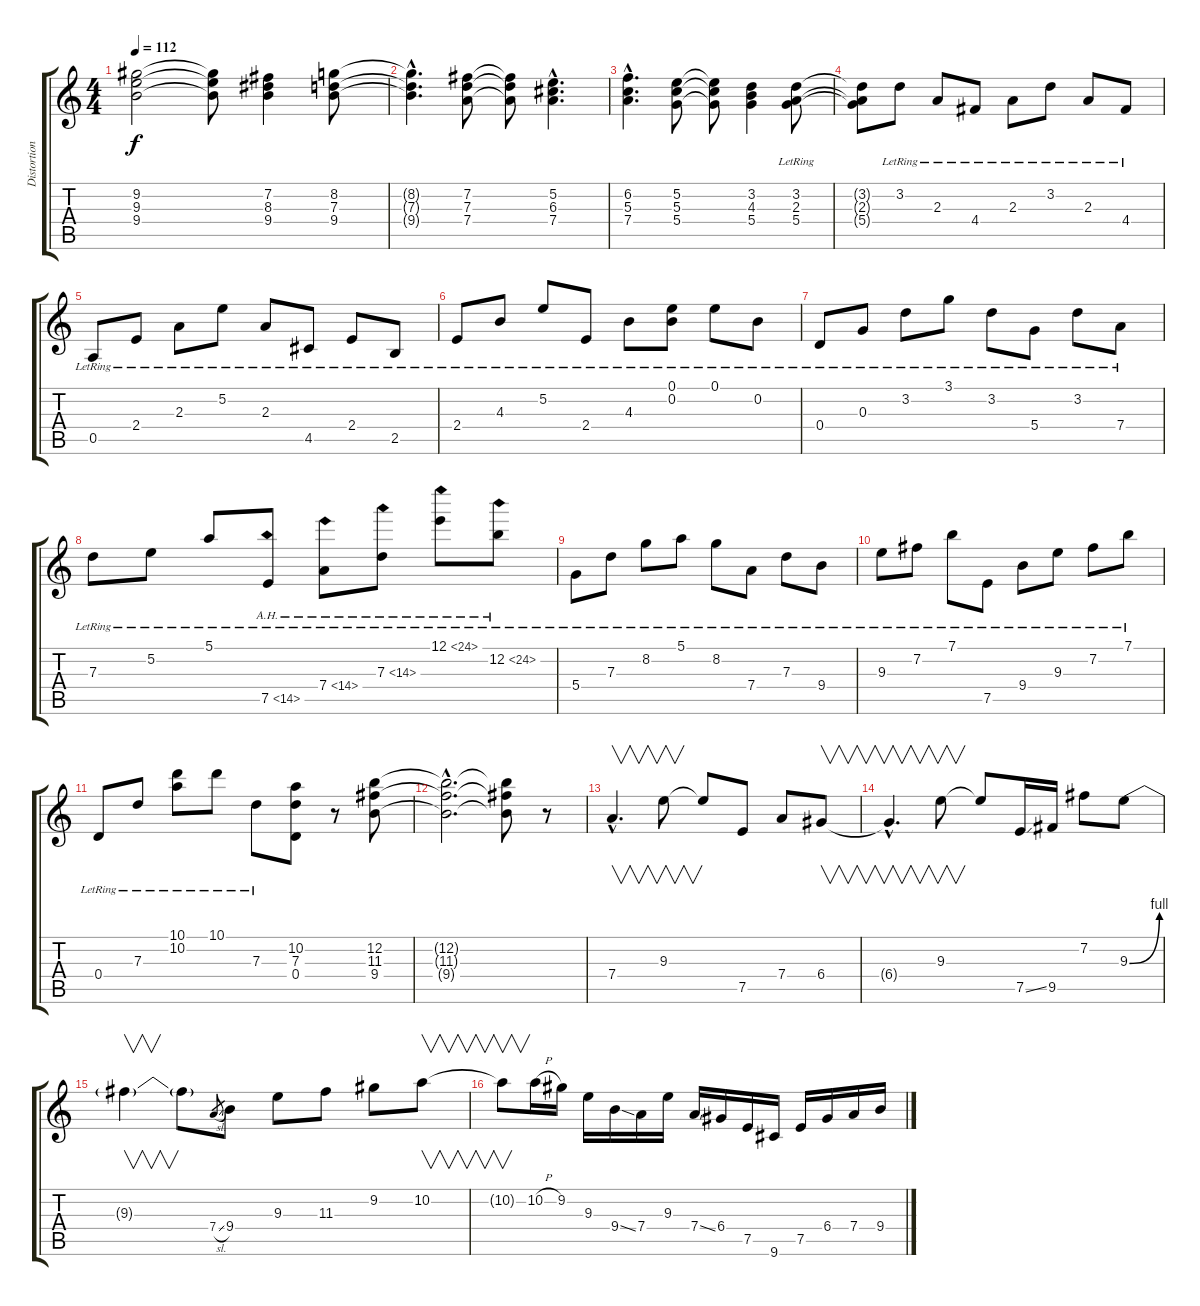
\track ("Distortion Guitar" "Distortion") {instrument distortionguitar}
\staff {score tabs}
\tuning (E4 B3 G3 D3 A2 E2) {hide}
\ts (4 4)
\tempo 112
\clef g2
\ks c
(9.2 9.3 9.4).2{dy f} (9.2{t} 9.3{t} 9.4{t}).8 (7.2 8.3 9.4).4 (8.2 7.3 9.4).8 |
(8.2{hac t} 7.3{hac t} 9.4{hac t}).4{d} (7.2 7.3 7.4).8 (7.2{t} 7.3{t} 7.4{t}).8 (5.2{hac} 6.3{hac} 7.4{hac}).4{d} |
(6.2{hac} 5.3{hac} 7.4{hac}).4{d} (5.2 5.3 5.4).8 (5.2{t} 5.3{t} 5.4{t}).8 (3.2 4.3 5.4).4 (3.2{lr} 2.3{lr} 5.4{lr}).8 |
(3.2{t} 2.3{t} 5.4{t}).8 3.2{lr}.8 2.3{lr}.8 4.4{lr}.8 2.3{lr}.8 3.2{lr}.8 2.3{lr}.8 4.4{lr}.8 |
0.5{lr}.8 2.4{lr}.8 2.3{lr}.8 5.2{lr}.8 2.3{lr}.8 4.5{lr}.8 2.4{lr}.8 2.5{lr}.8 |
2.4{lr}.8 4.3{lr}.8 5.2{lr}.8 2.4{lr}.8 4.3{lr}.8 (0.1{lr} 0.2{lr}).8 0.1{lr}.8 0.2{lr}.8 |
0.4{lr}.8 0.3{lr}.8 3.2{lr}.8 3.1{lr}.8 3.2{lr}.8 5.4{lr}.8 3.2{lr}.8 7.4{lr}.8 |
7.3{lr}.8 5.2{lr}.8 5.1{lr}.8 7.5{ah 7 lr}.8 7.4{ah 7 lr}.8 7.3{ah 7 lr}.8 12.1{ah 12 lr}.8 12.2{ah 12 lr}.8 |
5.4{lr}.8 7.3{lr}.8 8.2{lr}.8 5.1{lr}.8 8.2{lr}.8 7.4{lr}.8 7.3{lr}.8 9.4{lr}.8 |
9.3{lr}.8 7.2{lr}.8 7.1{lr}.8 7.5{lr}.8 9.4{lr}.8 9.3{lr}.8 7.2{lr}.8 7.1{lr}.8 |
0.4{lr}.8 7.3{lr}.8 (10.1{lr} 10.2{lr}).8 10.1{lr}.8 7.3{lr}.8 (10.2 7.3 0.4).8 r.8 (12.2 11.3 9.4).8 |
(12.2{hac t} 11.3{hac t} 9.4{hac t}).2{d} (12.2{t} 11.3{t} 9.4{t}).8 r.8 |
7.4{hac}.4{v d} 9.3.8{v} 9.3{t}.8 7.5.8 7.4.8 6.4.8{v} |
6.4{hac t}.4{v d} 9.3.8{v} 9.3{t}.8 7.5{ss}.16 9.5.16 7.2.8 9.3{be (bend 0 0 60 4)}.8 |
9.3{t}.4{v} 9.3{t}.8 7.4{sl}.8{gr} 9.4.8 9.3.8 11.3.8 9.2.8 10.2.8{v} |
10.2{t}.8{v} 10.2{h}.16 9.2.16 9.3.16 9.4{ss}.16 7.4.16 9.3.16 7.4{ss}.16 6.4.16 7.5.16 9.6.16 7.5.16 6.4.16 7.4.16 9.4.16
